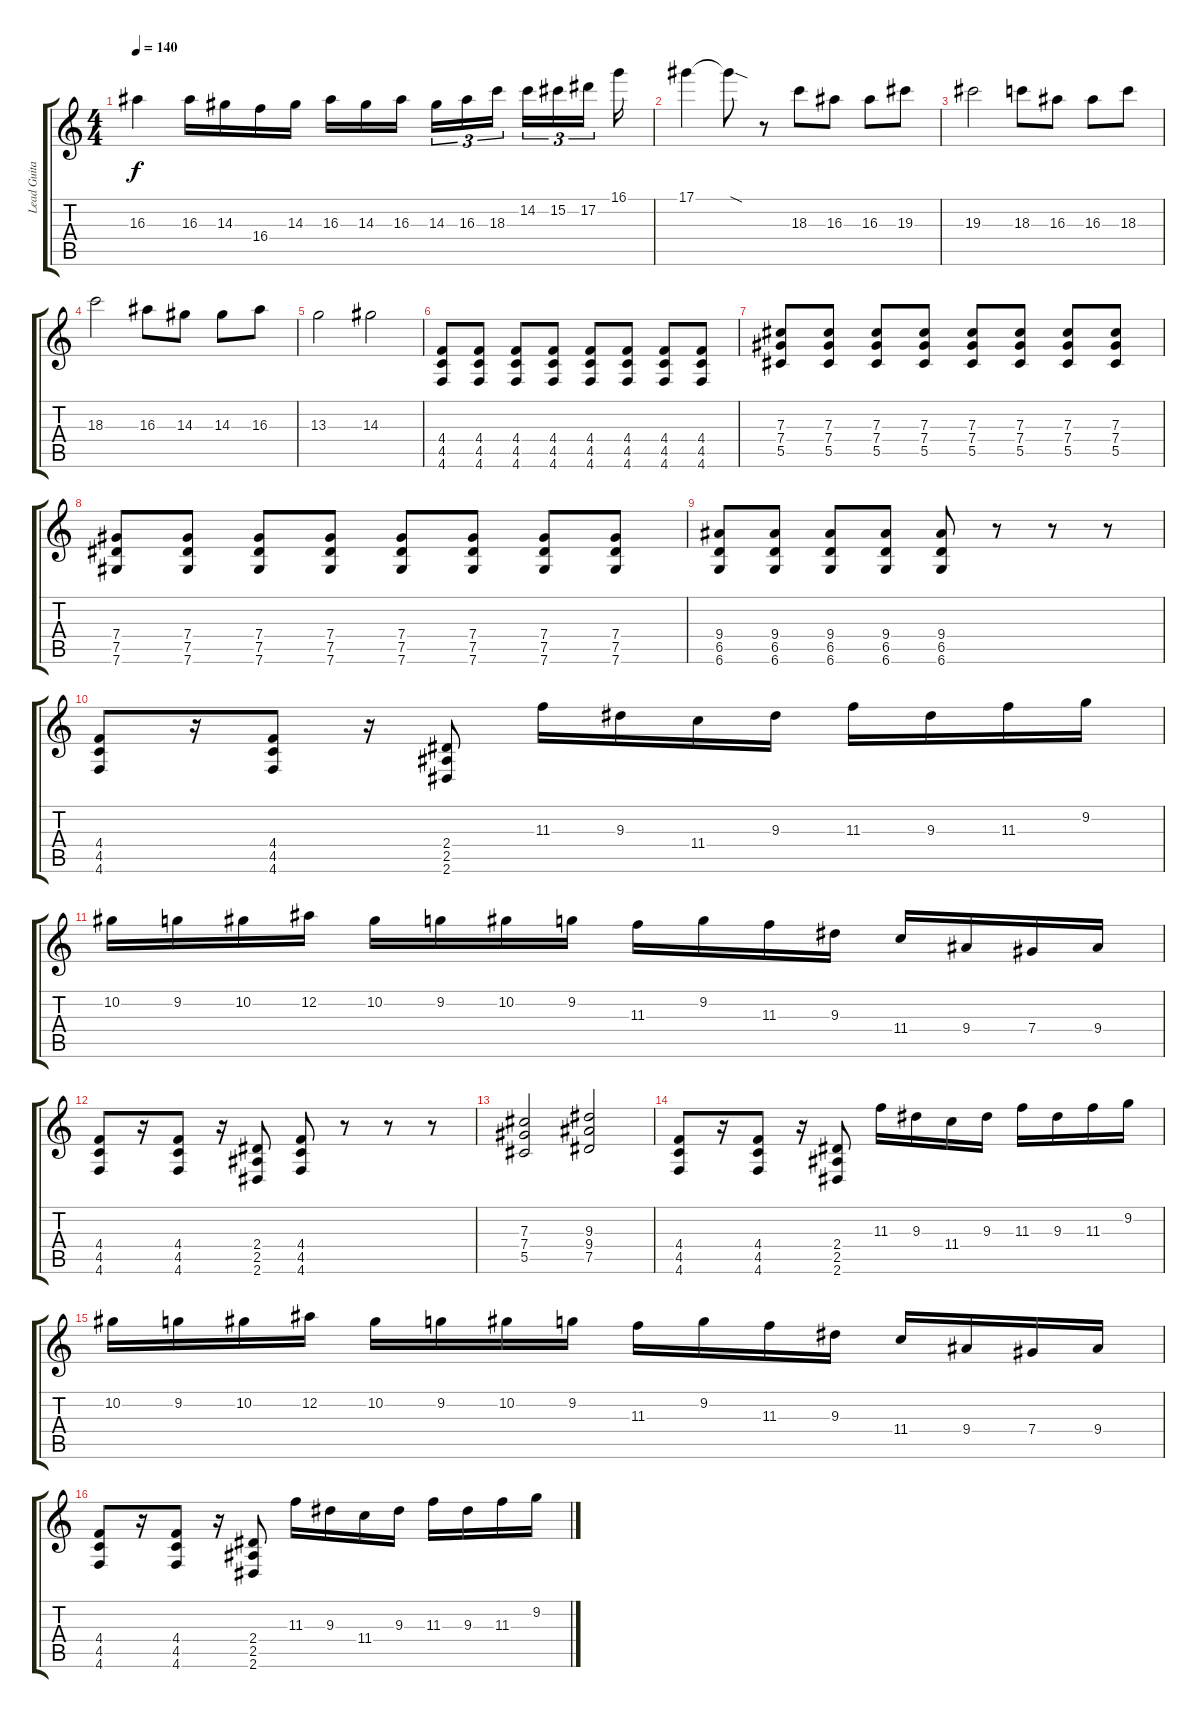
\track ("Lead Guitar" "Lead Guita") {instrument distortionguitar}
\staff {score tabs}
\tuning (Eb4 Bb3 Gb3 Db3 Ab2 Db2) {hide}
\ts (4 4)
\tempo 140
\clef g2
\ks c
16.3{t}.4{dy f} 16.3.16 14.3.16 16.4.16 14.3.16 16.3.16 14.3.16 16.3.16{beam splitsecondary} 14.3.16{tu (3 2)} 16.3.16{tu (3 2)} 18.3.16{tu (3 2) beam splitsecondary} 14.2.16{tu (3 2)} 15.2.16{tu (3 2)} 17.2.16{tu (3 2) beam splitsecondary} 16.1.16 |
17.1.4 17.1{sod t}.8 r.8 18.3.8 16.3.8 16.3.8 19.3.8 |
19.3.2 18.3.8 16.3.8 16.3.8 18.3.8 |
18.3.2 16.3.8 14.3.8 14.3.8 16.3.8 |
13.3.2 14.3.2 |
(4.4 4.5 4.6).8 (4.4 4.5 4.6).8 (4.4 4.5 4.6).8 (4.4 4.5 4.6).8 (4.4 4.5 4.6).8 (4.4 4.5 4.6).8 (4.4 4.5 4.6).8 (4.4 4.5 4.6).8 |
(7.3 7.4 5.5).8 (7.3 7.4 5.5).8 (7.3 7.4 5.5).8 (7.3 7.4 5.5).8 (7.3 7.4 5.5).8 (7.3 7.4 5.5).8 (7.3 7.4 5.5).8 (7.3 7.4 5.5).8 |
(7.4 7.5 7.6).8 (7.4 7.5 7.6).8 (7.4 7.5 7.6).8 (7.4 7.5 7.6).8 (7.4 7.5 7.6).8 (7.4 7.5 7.6).8 (7.4 7.5 7.6).8 (7.4 7.5 7.6).8 |
(9.4 6.5 6.6).8 (9.4 6.5 6.6).8 (9.4 6.5 6.6).8 (9.4 6.5 6.6).8 (9.4 6.5 6.6).8 r.8 r.8 r.8 |
(4.4 4.5 4.6).8 r.16 (4.4 4.5 4.6).8 r.16 (2.4 2.5 2.6).8 11.3.16 9.3.16 11.4.16 9.3.16 11.3.16 9.3.16 11.3.16 9.2.16 |
10.2.16 9.2.16 10.2.16 12.2.16 10.2.16 9.2.16 10.2.16 9.2.16 11.3.16 9.2.16 11.3.16 9.3.16 11.4.16 9.4.16 7.4.16 9.4.16 |
(4.4 4.5 4.6).8 r.16 (4.4 4.5 4.6).8 r.16 (2.4 2.5 2.6).8 (4.4 4.5 4.6).8 r.8 r.8 r.8 |
(7.3 7.4 5.5).2 (9.3 9.4 7.5).2 |
(4.4 4.5 4.6).8 r.16 (4.4 4.5 4.6).8 r.16 (2.4 2.5 2.6).8 11.3.16 9.3.16 11.4.16 9.3.16 11.3.16 9.3.16 11.3.16 9.2.16 |
10.2.16 9.2.16 10.2.16 12.2.16 10.2.16 9.2.16 10.2.16 9.2.16 11.3.16 9.2.16 11.3.16 9.3.16 11.4.16 9.4.16 7.4.16 9.4.16 |
(4.4 4.5 4.6).8 r.16 (4.4 4.5 4.6).8 r.16 (2.4 2.5 2.6).8 11.3.16 9.3.16 11.4.16 9.3.16 11.3.16 9.3.16 11.3.16 9.2.16
